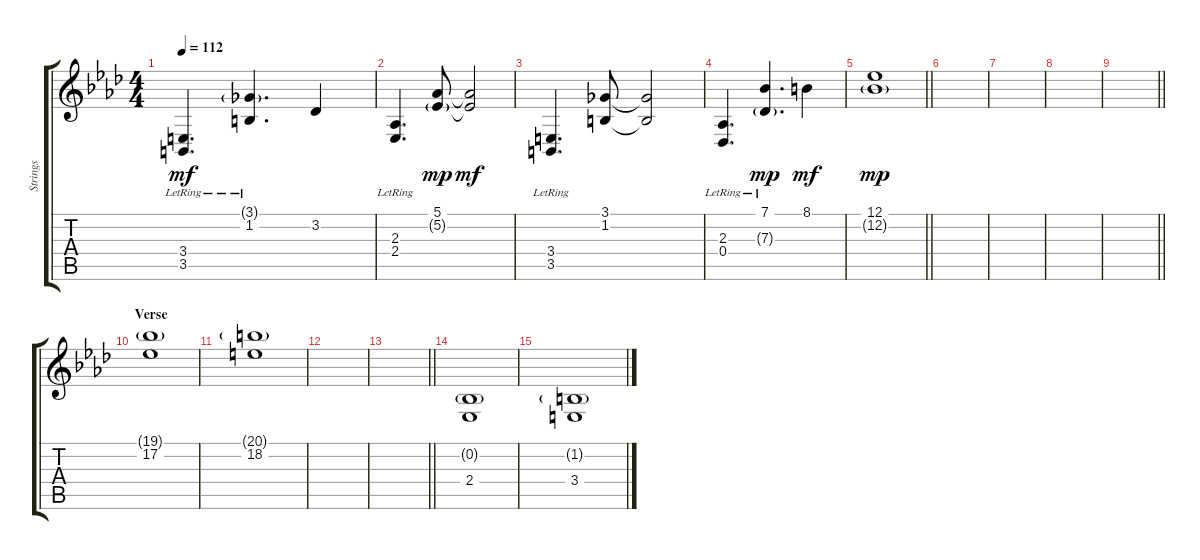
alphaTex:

\track ("Strings" "Strings") {instrument synthstrings1}
\staff {score tabs}
\tuning (Eb4 Bb3 Gb3 Db3 Ab2 Db2) {hide}
\ts (4 4)
\tempo 112
\clef g2
\ks ab
(3.4{lr} 3.5{lr}).4{d dy mf} (3.1{g lr} 1.2).4{d} 3.2.4 |
(2.3{lr} 2.4{lr}).4{d} (5.1 5.2{g}).8{dy mp} (5.1{t} 5.2{t}).2{dy mf} |
(3.4{lr} 3.5{lr}).4{d} (3.1 1.2).8 (3.1{t} 1.2{t}).2 |
(2.3{lr} 0.4{lr}).4{d} (7.1 7.3{g lr}).4{d dy mp} 8.1.4{dy mf} |
\barLineRight lightlight
(12.1 12.2{g}).1{dy mp} |
|
|
|
\barLineRight lightlight
|
\section ("" "Verse")
(19.1{g} 17.2).1 |
(20.1{g} 18.2).1 |
|
\barLineRight lightlight
|
(0.2{g} 2.4).1 |
(1.2{g} 3.4).1
